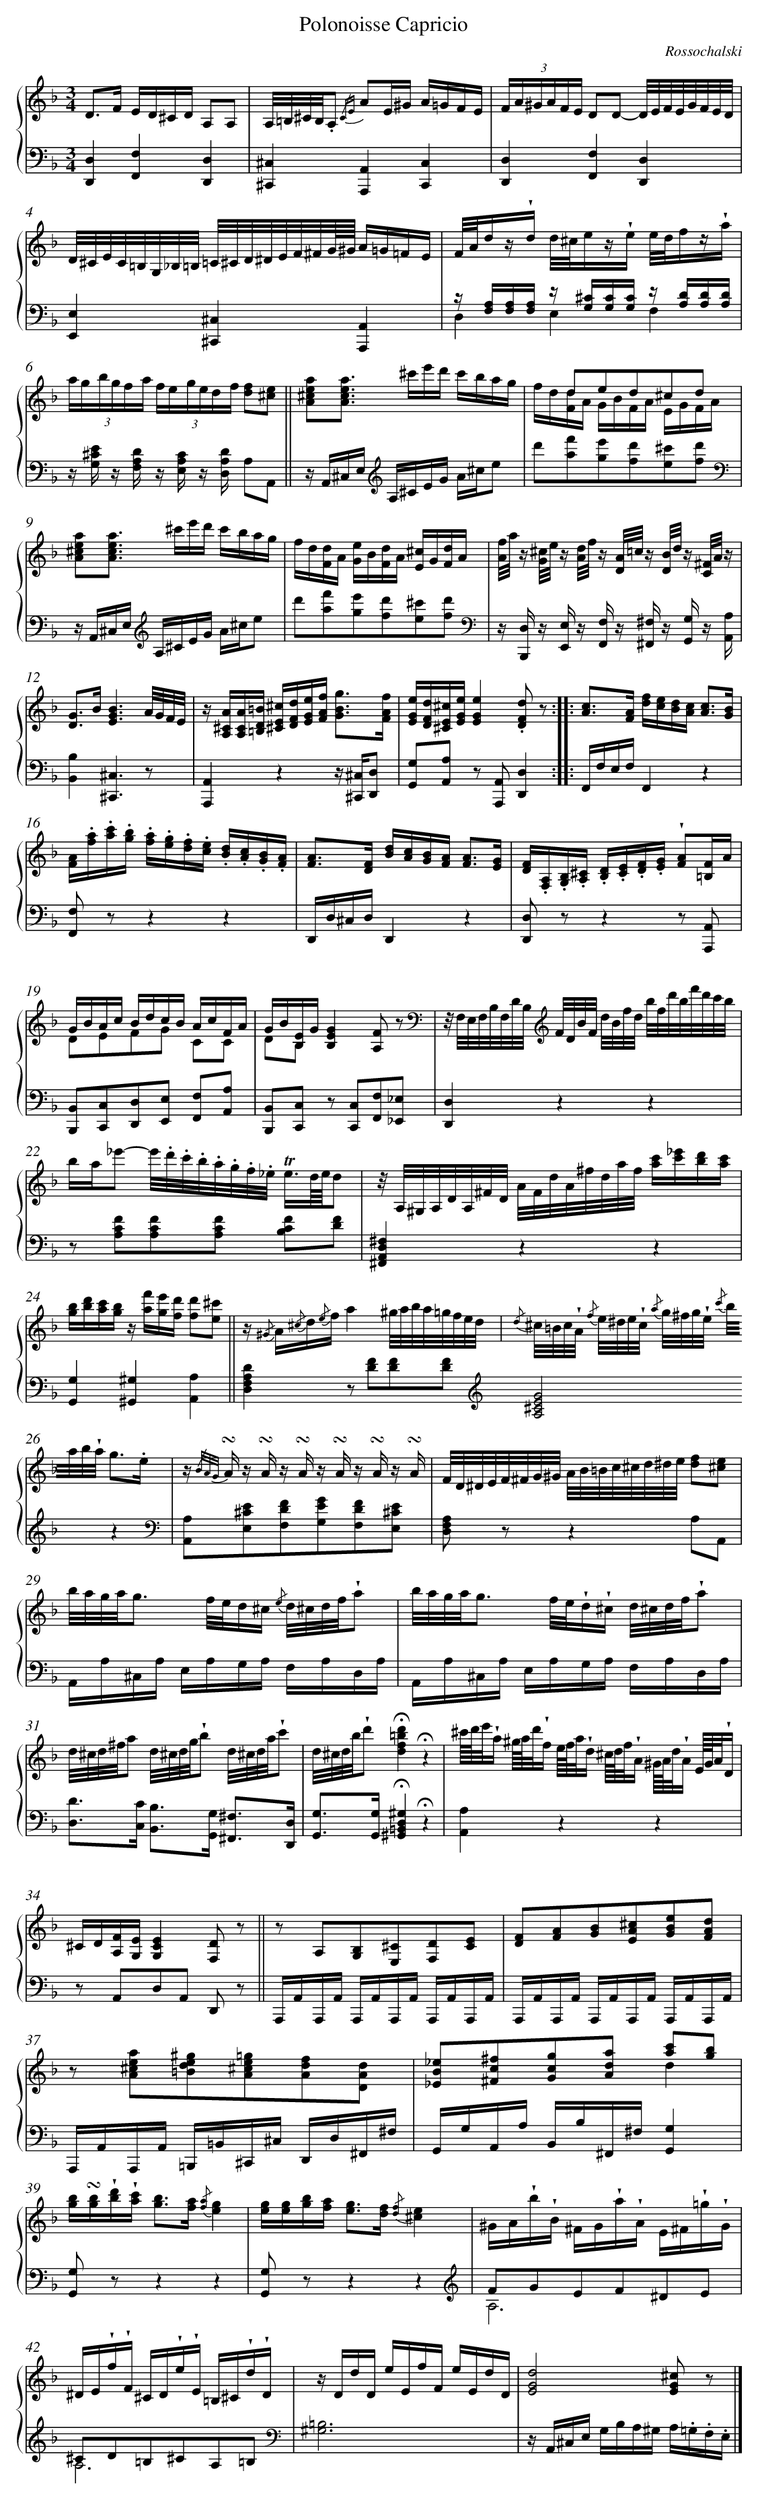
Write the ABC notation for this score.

X:1
T: Polonoisse Capricio
C: Rossochalski
L: 1/16
M: 3/4
%%staves {1 2}
V: 1 clef=treble
V: 2 clef=bass
K: F
[V:1] D2>F2 ED^CD A,2A,2 |
[V:2] [D,,4D,4][F,,4F,4][D,,4D,4] |
[V:1] A,/=B,/^C/B,/.A,2 {/CE} A2E^G A=GFE |
[V:2] [^C,,4^C,4][A,,,4A,,4][C,,4C,4] |
[V:1] (3:2:6FA^GAFE D2D2- D/E/F/E/G/F/E/D/ |
[V:2] [D,,4D,4][F,,4F,4][D,,4D,4] |
[V:1] D/^C/E/C/=B,/G,/_B,/=B,/ =C/^C/D/^D/E/F/^F/G//^G// A=G=FE |
[V:2] [E,,4E,4][^C,,4^C,4][A,,,4A,,4] |
[V:1] F/A/dz!wedge!d d/^c/ez!wedge!e e/d/fz!wedge!a |
[V:2] z [F,A,][F,A,][F,A,] z [G,^C][G,C][G,C] z [A,D][A,D][A,D] & D,4E,4F,4 |
[V:1] (3:2:6agbgfa (3:2:6fegedf [d2f2][^c2e2] ||
[V:2] z [G,^CE] z [F,A,D] z [E,A,C] z [D,A,D] A,2A,,2 ||
[V:1] [A2^c2e2a2][A2c2e2a2]> ^c'2e'd' c'bag |
[V:2] z A,,^C,E,[K:clef=treble] A,^CEG A^ce2 |
[V:1] x2 d2e2d2^c2d2 & fd[Fd]A GBFA EGFA |
[V:2] d'2[a2f'2][g2e'2][f2d'2][e2^c'2][f2d'2] |
[V:1] [A2^c2e2a2][A2c2e2a2]> ^c'2e'd' c'bag |
[V:2] [K:clef=bass]z A,,^C,E,[K:clef=treble] A,^CEG A^ce2 |
[V:1] fd[Fd]A [Ge]B[Fd]A [E^c]G[Fd]A |
[V:2] d'2[a2f'2][g2e'2][f2d'2][e2^c'2][f2d'2][K:clef=bass] |
[V:1] [A/f/]a/ z [G/^c/]e/ z [A/d/]f/ z [D/A/]=c/ z [D/B/]d/ z [C/^F/]A/ z |
[V:2] z [B,,,D,] z [E,,E,] z [F,,F,] z [^F,,^F,] z [G,,G,] z [A,,A,] |
[V:1] [D2G2]>B2[E6G6B6]A/G/F/E/ |
[V:2] [B,,4B,4][^C,,6^C,6]z2 |
[V:1] z [A,^CA][A,CA][=B,D=B] [^CE^c][DFd][EGe][F2A2f2]< [G2B2g2][FAf] |
[V:2] [A,,,4A,,4]z4z [^C,,^C,][D,,2D,2] |
[V:1] [EGe][DFd][^CE^c][EGe][E4G4e4].[D2F2d2] z2 :||:
[V:2] [G,,2G,2][A,,2A,2] z2 [A,,,2A,,2][D,,4D,4] :||:
[V:1] [A2c2]>[F2A2] [df][ce][Bd][A2c2]< [A2c2][GB] |
[V:2] F,,F,E,F,F,,4z4 |
[V:1] [FA].[fa].[ac'].[gb] .[fa].[eg].[df].[ce] .[Bd].[Ac].[GB].[FA] |
[V:2] [F,,2F,2] z2z4z4 |
[V:1] [F2A2]>[D2F2] [Bd][Ac][GB][F2A2]< [F2A2][EG] |
[V:2] D,,D,^C,D,D,,4z4 |
[V:1] [DF].[F,A,].[G,B,].[A,^C] .[B,D].[CE].[DF].[EG] !wedge![F2A2][=B,F]A |
[V:2] [D,,2D,2] z2z4z2 [A,,,2A,,2] |
[V:1] GBAc BdcB AcFA & D2E2F2G2 C2C2 |
[V:2] [B,,,2B,,2][C,,2C,2][D,,2D,2][E,,2E,2] [F,,2F,2][A,,2A,2] |
[V:1] GB[EB,]G[B,4E4G4][A,2F2] z2 & D2B,2x8 |
[V:2] [B,,,2B,,2][C,,2C,2] z2 [C,,2C,2][F,,2F,2][_E,,2_E,2] |
[V:1] [K:clef=bass]z/ F,/E,/F,/B,/F,/D/B,/[K:clef=treble] F/D/B/F/ d/B/f/d/ b/f/d'/b/f'/d'/c'/b/ |
[V:2] [D,,4D,4]z4z4 |
[V:1] ba_e'2- e'/.d'/.c'/.b/.a/.g/.f/._e< !trill!ed//e//d2 |
[V:2] z2 [A,2C2F2][A,2C2F2][A,2C2F2] [B,2C2F2][D2F2] |
[V:1] z/ A,/^G,/A,/D/A,/^F/D/ A/F/d/A/^f/d/a/f/ [ac'][c'_e'][bd'][ac'] |
[V:2] [^F,,4A,,4D,4^F,4]z4z4 |
[V:1] [gb][bd'][ac'][gb] z [af'][ge'][fd'] [f2d'2][e2^c'2] ||
[V:2] [G,,4G,4][^G,,4^G,4][A,,4A,4] ||
[V:1] z {/^G} A{/^c}d{/e}fa4^g/a/b/a/=g/f/e/d/ |
[V:2] [D,4F,4A,4D4]z2 [D2F2][D2F2][D2F2][K:clef=treble] [|]
[V:1] {/d} ^c/=B/c/!wedge!A/ {/f} e/^d/e/!wedge!c/ {/a} g/^f/g/!wedge!e/ {/c'} b/a/b/!wedge!a/ g3.e |
[V:2] [A,8^C8E8G8]z4 |
[V:1] z {/B/A/G/} !turn!A z !turn!A z !turn!A z !turn!A z !turn!A z !turn!A |
[V:2] [K:clef=bass][A,,2A,2][E,2^C2E2][F,2D2F2][G,2E2G2][F,2D2F2][E,2^C2E2] |
[V:1] F/D/^D/E/F/^F/G/^G/ A/B/=B/c/^c/d/^d/e/ [d2f2][^c2e2] |
[V:2] [D,2F,2A,2] z2z4A,2A,,2 |
[V:1] b/a/g/a/g3 f/e/d^c {/e} d/^c/d/f/!wedge!a2 |
[V:2] A,,A,^C,A, E,A,G,A, F,A,D,A, |
[V:1] b/a/g/a/g3 f/e/!wedge!d!wedge!^c d/^c/d/f/!wedge!a2 |
[V:2] A,,A,^C,A, E,A,G,A, F,A,D,A, |
[V:1] d/^c/d/^f/a2 d/^c/d/g/!wedge!b2 d/^c/d/a/!wedge!c'2 |
[V:2] [D,2D2]>[C,2C2] [B,,2B,2]>[G,,2G,2] [^F,,3^F,3][D,,D,] |
[V:1] d/^c/d/b/!wedge!d'2!fermata![d4f4=b4d'4]!fermata!z4 |
[V:2] [G,,2G,2]>[G,,2G,2]!fermata![^G,,4=B,,4D,4^G,4]!fermata!z4 |
[V:1] ^c'//d'//e'/!wedge!a ^g//a//d'/!wedge!f e//f//a/!wedge!d ^c//d//f/!wedge!A ^G//A//d/!wedge!A E//G//A/!wedge!D |
[V:2] [A,,4A,4]z4z4 |
[V:1] ^CD[A,F][G,E][G,4C4E4][F,2D2] z2 ||
[V:2] z2 A,,2D,2A,,2 D,,2 z2 ||
[V:1] z2 A,2[G,2B,2][E,2^C2][F,2D2][C2E2] |
[V:2] A,,,A,,A,,,A,, A,,,A,,A,,,A,, A,,,A,,A,,,A,, |
[V:1] [D2F2][F2A2][G2B2][E2A2^c2][G2B2e2][F2A2d2] |
[V:2] A,,,A,,A,,,A,, A,,,A,,A,,,A,, A,,,A,,A,,,A,, |
[V:1] z2 [A2^c2e2a2][=B2d2e2^g2][A2^c2e2=g2][A2d2f2][D2A2d2] |
[V:2] A,,,A,,A,,,A,, =B,,,=B,,^C,,^C, D,,D,^F,,^F, |
[V:1] [_E2B2_e2][^F2c2^f2][G2c2g2][A2d2a2] [a2c'2][g2b2] & x8d4 |
[V:2] G,,G,A,,A, B,,B,^F,,^F,[G,,4G,4] |
[V:1] [gb]!turn![gb]!wedge![bd']!wedge![a2c'2]< [g2b2][fa] {/[fa]}[e4g4] |
[V:2] [G,,2G,2] z2z4z4 |
[V:1] [eg][eg][gb][f2a2]< [e2g2][df] {/[df]}[^c4e4] |
[V:2] [G,,2G,2] z2z4z4 |
[V:1] ^GA!wedge!b!wedge!B ^FG!wedge!a!wedge!A E^F!wedge!=g!wedge!G |
[V:2] [K:clef=treble]F2G2E2F2^D2E2 & A,12 |
[V:1] ^DE!wedge!f!wedge!F ^CD!wedge!e!wedge!E =B,^C!wedge!d!wedge!D |
[V:2] ^C2D2=B,2^C2A,2=B,2[K:clef=bass] & A,12 |
[V:1] z DdD eEfF eEdD |
[V:2] [^G,12=B,12] |
[V:1] [E8G8d8][E2G2^c2] z2 |]
[V:2] z A,,^C,E, G,B,A,^G, A,.=G,.F,.E, |]
